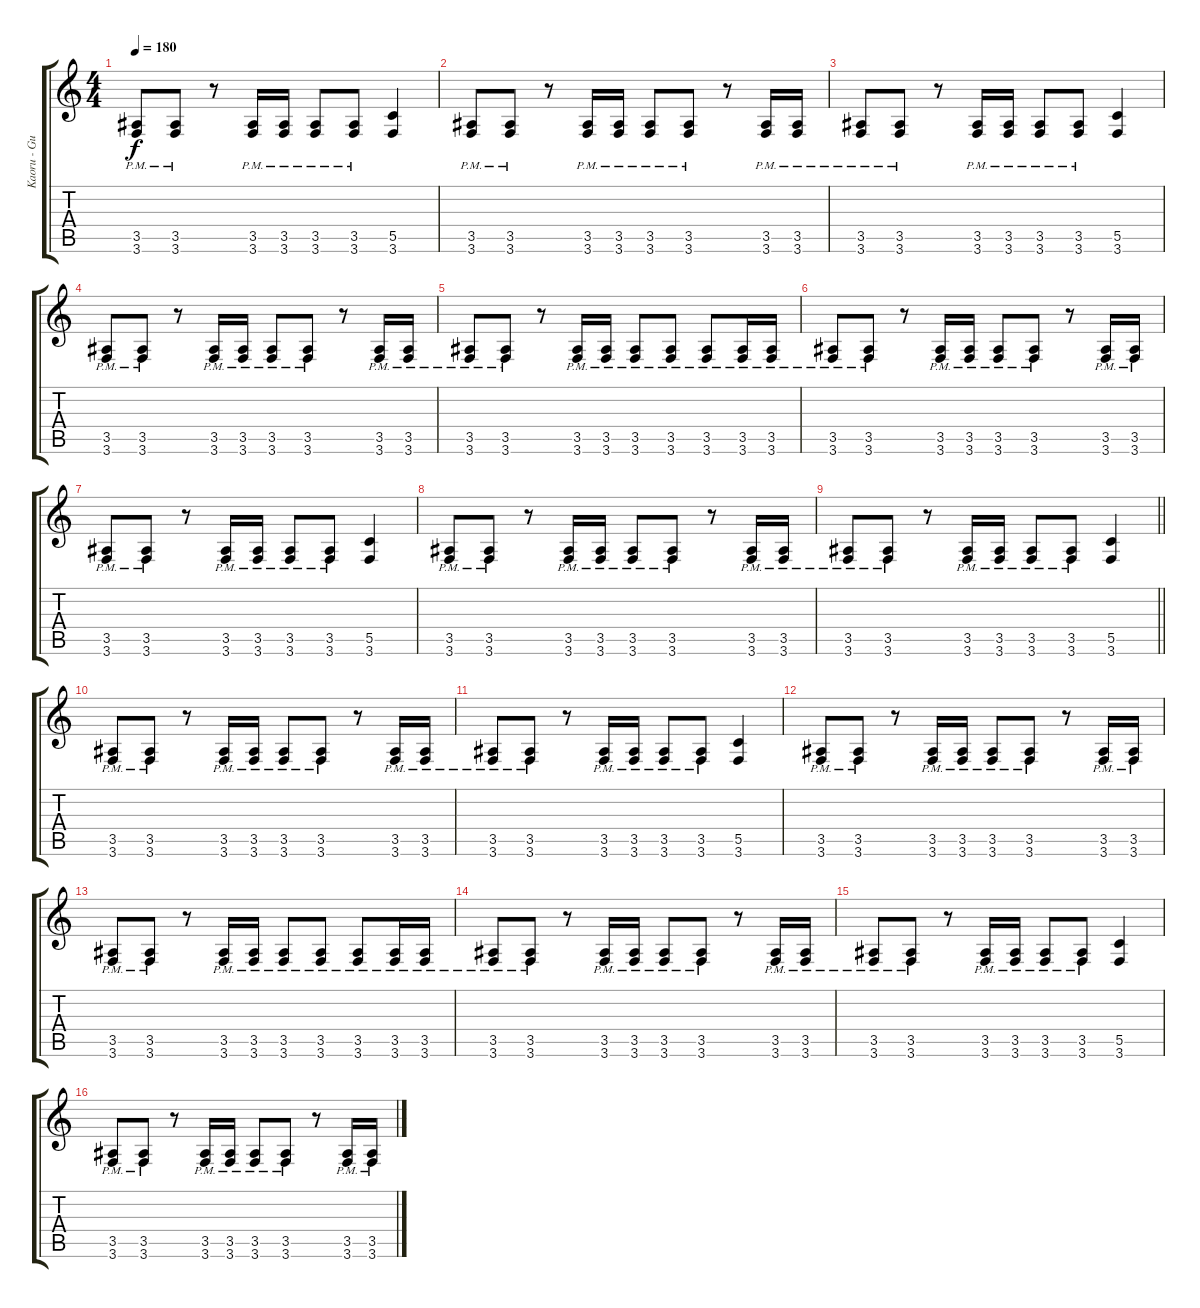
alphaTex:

\track ("Kaoru - Guitar 2" "Kaoru - Gu") {instrument overdrivenguitar}
\staff {score tabs}
\tuning (D4 A3 F3 C3 G2 D2) {hide}
\ts (4 4)
\tempo 180
\clef g2
\ks c
(3.5{pm} 3.6{pm}).8{dy f} (3.5{pm} 3.6{pm}).8 r.8 (3.5{pm} 3.6{pm}).16 (3.5{pm} 3.6{pm}).16 (3.5{pm} 3.6{pm}).8 (3.5{pm} 3.6{pm}).8 (5.5 3.6).4 |
(3.5{pm} 3.6{pm}).8 (3.5{pm} 3.6{pm}).8 r.8 (3.5{pm} 3.6{pm}).16 (3.5{pm} 3.6{pm}).16 (3.5{pm} 3.6{pm}).8 (3.5{pm} 3.6{pm}).8 r.8 (3.5{pm} 3.6{pm}).16 (3.5{pm} 3.6{pm}).16 |
(3.5{pm} 3.6{pm}).8 (3.5{pm} 3.6{pm}).8 r.8 (3.5{pm} 3.6{pm}).16 (3.5{pm} 3.6{pm}).16 (3.5{pm} 3.6{pm}).8 (3.5{pm} 3.6{pm}).8 (5.5 3.6).4 |
(3.5{pm} 3.6{pm}).8 (3.5{pm} 3.6{pm}).8 r.8 (3.5{pm} 3.6{pm}).16 (3.5{pm} 3.6{pm}).16 (3.5{pm} 3.6{pm}).8 (3.5{pm} 3.6{pm}).8 r.8 (3.5{pm} 3.6{pm}).16 (3.5{pm} 3.6{pm}).16 |
(3.5{pm} 3.6{pm}).8 (3.5{pm} 3.6{pm}).8 r.8 (3.5{pm} 3.6{pm}).16 (3.5{pm} 3.6{pm}).16 (3.5{pm} 3.6{pm}).8 (3.5{pm} 3.6{pm}).8 (3.5{pm} 3.6{pm}).8 (3.5{pm} 3.6{pm}).16 (3.5{pm} 3.6{pm}).16 |
(3.5{pm} 3.6{pm}).8 (3.5{pm} 3.6{pm}).8 r.8 (3.5{pm} 3.6{pm}).16 (3.5{pm} 3.6{pm}).16 (3.5{pm} 3.6{pm}).8 (3.5{pm} 3.6{pm}).8 r.8 (3.5{pm} 3.6{pm}).16 (3.5{pm} 3.6{pm}).16 |
(3.5{pm} 3.6{pm}).8 (3.5{pm} 3.6{pm}).8 r.8 (3.5{pm} 3.6{pm}).16 (3.5{pm} 3.6{pm}).16 (3.5{pm} 3.6{pm}).8 (3.5{pm} 3.6{pm}).8 (5.5 3.6).4 |
(3.5{pm} 3.6{pm}).8 (3.5{pm} 3.6{pm}).8 r.8 (3.5{pm} 3.6{pm}).16 (3.5{pm} 3.6{pm}).16 (3.5{pm} 3.6{pm}).8 (3.5{pm} 3.6{pm}).8 r.8 (3.5{pm} 3.6{pm}).16 (3.5{pm} 3.6{pm}).16 |
\barLineRight lightlight
(3.5{pm} 3.6{pm}).8 (3.5{pm} 3.6{pm}).8 r.8 (3.5{pm} 3.6{pm}).16 (3.5{pm} 3.6{pm}).16 (3.5{pm} 3.6{pm}).8 (3.5{pm} 3.6{pm}).8 (5.5 3.6).4 |
(3.5{pm} 3.6{pm}).8 (3.5{pm} 3.6{pm}).8 r.8 (3.5{pm} 3.6{pm}).16 (3.5{pm} 3.6{pm}).16 (3.5{pm} 3.6{pm}).8 (3.5{pm} 3.6{pm}).8 r.8 (3.5{pm} 3.6{pm}).16 (3.5{pm} 3.6{pm}).16 |
(3.5{pm} 3.6{pm}).8 (3.5{pm} 3.6{pm}).8 r.8 (3.5{pm} 3.6{pm}).16 (3.5{pm} 3.6{pm}).16 (3.5{pm} 3.6{pm}).8 (3.5{pm} 3.6{pm}).8 (5.5 3.6).4 |
(3.5{pm} 3.6{pm}).8 (3.5{pm} 3.6{pm}).8 r.8 (3.5{pm} 3.6{pm}).16 (3.5{pm} 3.6{pm}).16 (3.5{pm} 3.6{pm}).8 (3.5{pm} 3.6{pm}).8 r.8 (3.5{pm} 3.6{pm}).16 (3.5{pm} 3.6{pm}).16 |
(3.5{pm} 3.6{pm}).8 (3.5{pm} 3.6{pm}).8 r.8 (3.5{pm} 3.6{pm}).16 (3.5{pm} 3.6{pm}).16 (3.5{pm} 3.6{pm}).8 (3.5{pm} 3.6{pm}).8 (3.5{pm} 3.6{pm}).8 (3.5{pm} 3.6{pm}).16 (3.5{pm} 3.6{pm}).16 |
(3.5{pm} 3.6{pm}).8 (3.5{pm} 3.6{pm}).8 r.8 (3.5{pm} 3.6{pm}).16 (3.5{pm} 3.6{pm}).16 (3.5{pm} 3.6{pm}).8 (3.5{pm} 3.6{pm}).8 r.8 (3.5{pm} 3.6{pm}).16 (3.5{pm} 3.6{pm}).16 |
(3.5{pm} 3.6{pm}).8 (3.5{pm} 3.6{pm}).8 r.8 (3.5{pm} 3.6{pm}).16 (3.5{pm} 3.6{pm}).16 (3.5{pm} 3.6{pm}).8 (3.5{pm} 3.6{pm}).8 (5.5 3.6).4 |
(3.5{pm} 3.6{pm}).8 (3.5{pm} 3.6{pm}).8 r.8 (3.5{pm} 3.6{pm}).16 (3.5{pm} 3.6{pm}).16 (3.5{pm} 3.6{pm}).8 (3.5{pm} 3.6{pm}).8 r.8 (3.5{pm} 3.6{pm}).16 (3.5{pm} 3.6{pm}).16
